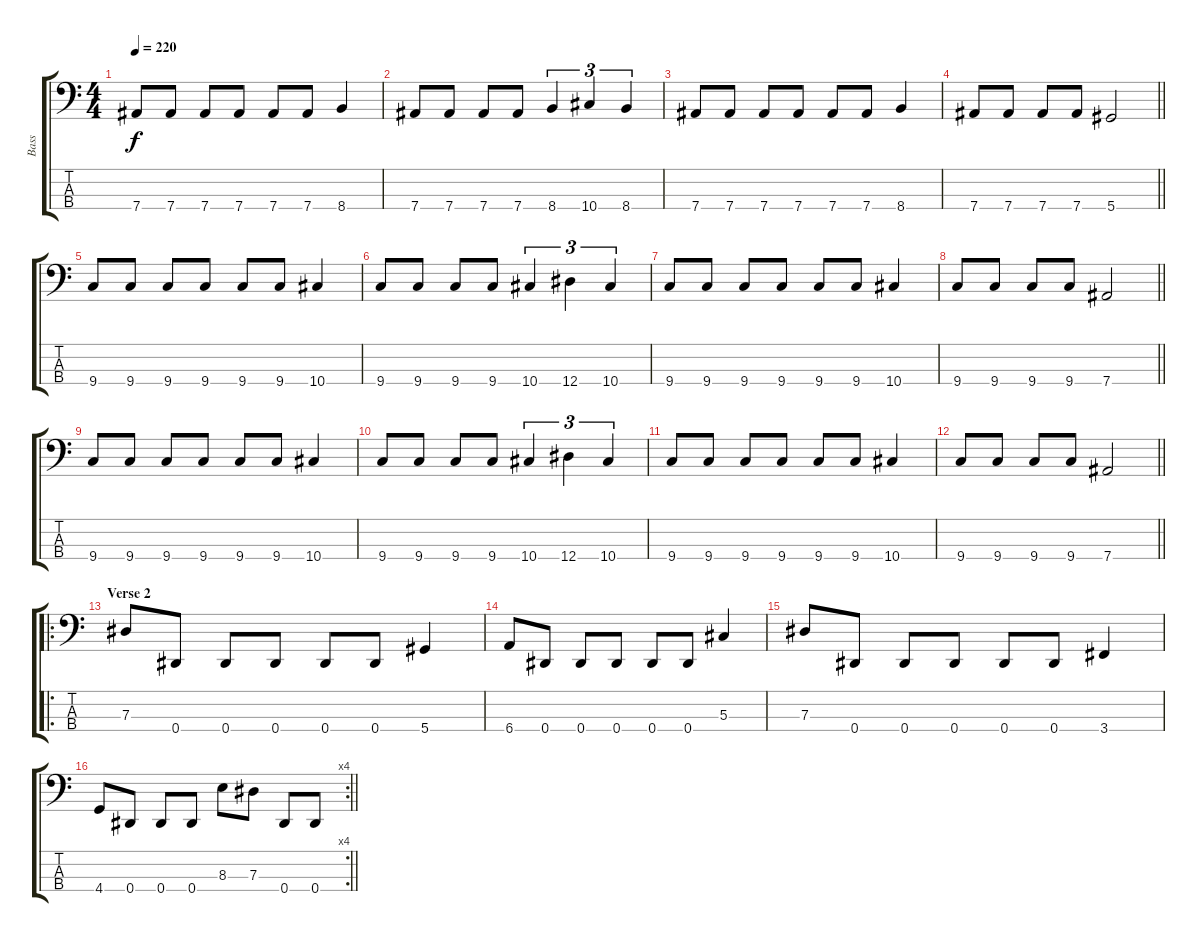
\track ("Bass" "Bass") {instrument electricbassfinger}
\staff {score tabs}
\tuning (Gb2 Db2 Ab1 Eb1) {hide}
\ts (4 4)
\tempo 220
\clef f4
\ks c
7.4.8{dy f} 7.4.8 7.4.8 7.4.8 7.4.8 7.4.8 8.4.4 |
7.4.8 7.4.8 7.4.8 7.4.8 8.4.4{tu (3 2)} 10.4.4{tu (3 2)} 8.4.4{tu (3 2)} |
7.4.8 7.4.8 7.4.8 7.4.8 7.4.8 7.4.8 8.4.4 |
\barLineRight lightlight
7.4.8 7.4.8 7.4.8 7.4.8 5.4.2 |
9.4.8 9.4.8 9.4.8 9.4.8 9.4.8 9.4.8 10.4.4 |
9.4.8 9.4.8 9.4.8 9.4.8 10.4.4{tu (3 2)} 12.4.4{tu (3 2)} 10.4.4{tu (3 2)} |
9.4.8 9.4.8 9.4.8 9.4.8 9.4.8 9.4.8 10.4.4 |
\barLineRight lightlight
9.4.8 9.4.8 9.4.8 9.4.8 7.4.2 |
9.4.8 9.4.8 9.4.8 9.4.8 9.4.8 9.4.8 10.4.4 |
9.4.8 9.4.8 9.4.8 9.4.8 10.4.4{tu (3 2)} 12.4.4{tu (3 2)} 10.4.4{tu (3 2)} |
9.4.8 9.4.8 9.4.8 9.4.8 9.4.8 9.4.8 10.4.4 |
\barLineRight lightlight
9.4.8 9.4.8 9.4.8 9.4.8 7.4.2 |
\ro
\section ("" "Verse 2")
7.3.8 0.4.8 0.4.8 0.4.8 0.4.8 0.4.8 5.4.4 |
6.4.8 0.4.8 0.4.8 0.4.8 0.4.8 0.4.8 5.3.4 |
7.3.8 0.4.8 0.4.8 0.4.8 0.4.8 0.4.8 3.4.4 |
\rc 4
\barLineRight lightlight
4.4.8 0.4.8 0.4.8 0.4.8 8.3.8 7.3.8 0.4.8 0.4.8
